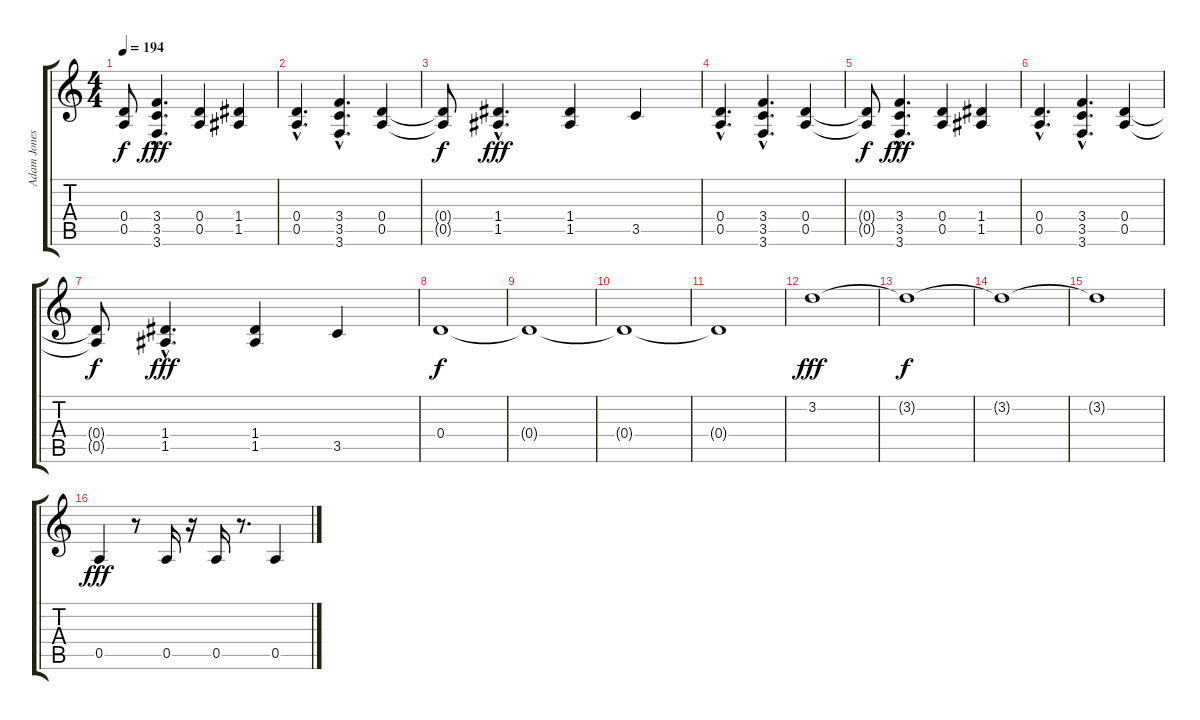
\track ("Adam Jones" "Adam Jones") {instrument distortionguitar}
\staff {score tabs}
\tuning (E4 B3 G3 D3 A2 D2) {hide}
\ts (4 4)
\tempo 194
\clef g2
\ks c
(0.4{t} 0.5{t}).8{dy f} (3.4{hac} 3.5{hac} 3.6{hac}).4{d dy fff} (0.4 0.5).4 (1.4 1.5).4 |
(0.4{hac} 0.5{hac}).4{d} (3.4{hac} 3.5{hac} 3.6{hac}).4{d} (0.4 0.5).4 |
(0.4{t} 0.5{t}).8{dy f} (1.4{hac} 1.5{hac}).4{d dy fff} (1.4 1.5).4 3.5.4 |
(0.4{hac} 0.5{hac}).4{d} (3.4{hac} 3.5{hac} 3.6{hac}).4{d} (0.4 0.5).4 |
(0.4{t} 0.5{t}).8{dy f} (3.4{hac} 3.5{hac} 3.6{hac}).4{d dy fff} (0.4 0.5).4 (1.4 1.5).4 |
(0.4{hac} 0.5{hac}).4{d} (3.4{hac} 3.5{hac} 3.6{hac}).4{d} (0.4 0.5).4 |
(0.4{t} 0.5{t}).8{dy f} (1.4{hac} 1.5{hac}).4{d dy fff} (1.4 1.5).4 3.5.4 |
0.4.1{dy f} |
0.4{t}.1 |
0.4{t}.1 |
0.4{t}.1 |
3.2.1{dy fff} |
3.2{t}.1{dy f} |
3.2{t}.1 |
3.2{t}.1 |
0.5.4{dy fff} r.8 0.5.16 r.16 0.5.16 r.8{d} 0.5.4
